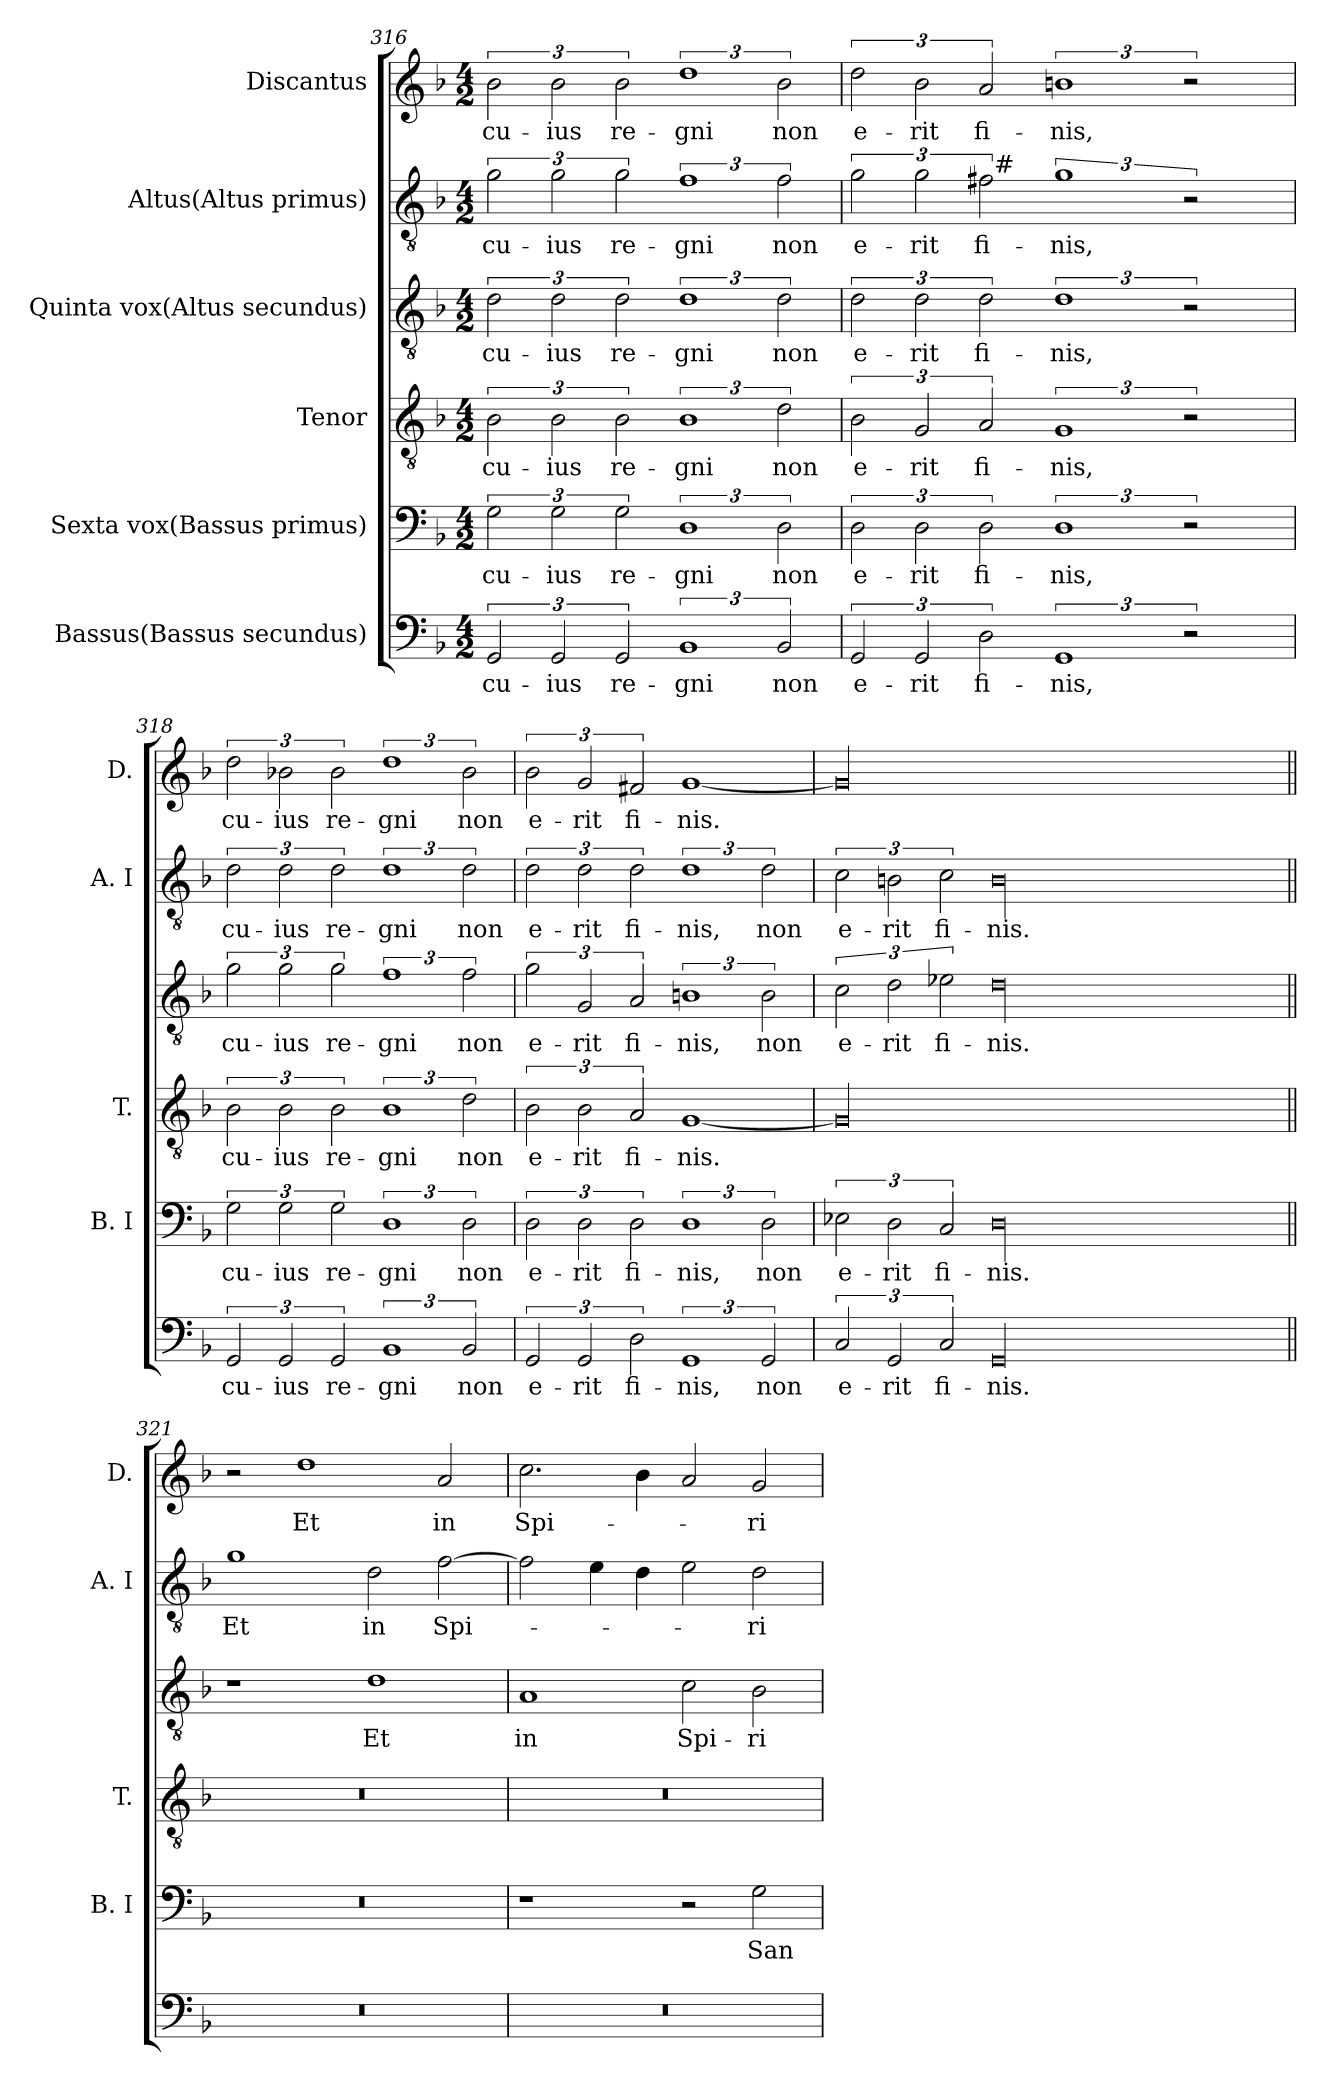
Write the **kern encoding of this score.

**kern	**text	**kern	**text	**kern	**text	**kern	**text	**kern	**text	**kern	**text
*part6	*part6	*part5	*part5	*part4	*part4	*part3	*part3	*part2	*part2	*part1	*part1
*staff6	*staff6	*staff5	*staff5	*staff4	*staff4	*staff3	*staff3	*staff2	*staff2	*staff1	*staff1
*I"Bassus(Bassus secundus)	*	*I"Sexta vox(Bassus primus)	*	*I"Tenor	*	*I"Quinta vox(Altus secundus)	*	*I"Altus(Altus primus)	*	*I"Discantus	*
*	*	*I'B. I	*	*I'T.	*	*	*	*I'A. I	*	*I'D.	*
*clefF4	*	*clefF4	*	*clefGv2	*	*clefGv2	*	*clefGv2	*	*clefG2	*
*	*	*	*	*ITrd7c12	*	*ITrd7c12	*	*ITrd7c12	*	*	*
*k[b-]	*	*k[b-]	*	*k[b-]	*	*k[b-]	*	*k[b-]	*	*k[b-]	*
*d:	*	*d:	*	*d:	*	*d:	*	*d:	*	*d:	*
*M4/2	*	*M4/2	*	*M4/2	*	*M4/2	*	*M4/2	*	*M4/2	*
=316	=316	=316	=316	=316	=316	=316	=316	=316	=316	=316	=316
!	!LO:LY:b	!	!LO:LY:b	!	!LO:LY:b	!	!LO:LY:b	!	!LO:LY:b	!	!LO:LY:b
3GG/	cu-	3G\	cu-	3BB-\	cu-	3D\	cu-	3G\	cu-	3b-\	cu-
!	!LO:LY:b	!	!LO:LY:b	!	!LO:LY:b	!	!LO:LY:b	!	!LO:LY:b	!	!LO:LY:b
3GG/	-ius	3G\	-ius	3BB-\	-ius	3D\	-ius	3G\	-ius	3b-\	-ius
!	!LO:LY:b	!	!LO:LY:b	!	!LO:LY:b	!	!LO:LY:b	!	!LO:LY:b	!	!LO:LY:b
3GG/	re-	3G\	re-	3BB-\	re-	3D\	re-	3G\	re-	3b-\	re-
!	!LO:LY:b	!	!LO:LY:b	!	!LO:LY:b	!	!LO:LY:b	!	!LO:LY:b	!	!LO:LY:b
3%2BB-	-gni	3%2D	-gni	3%2BB-	-gni	3%2D	-gni	3%2F	-gni	3%2dd	-gni
!	!LO:LY:b	!	!LO:LY:b	!	!LO:LY:b	!	!LO:LY:b	!	!LO:LY:b	!	!LO:LY:b
3BB-/	non	3D\	non	3D\	non	3D\	non	3F\	non	3b-\	non
=317	=317	=317	=317	=317	=317	=317	=317	=317	=317	=317	=317
!	!LO:LY:b	!	!LO:LY:b	!	!LO:LY:b	!	!LO:LY:b	!	!LO:LY:b	!	!LO:LY:b
*	*	*	*	*	*	*	*	*^	*	*	*
3GG/	e-	3D\	e-	3BB-\	e-	3D\	e-	3G\	3%2ryy	e-	3dd\	e-
!	!LO:LY:b	!	!LO:LY:b	!	!LO:LY:b	!	!LO:LY:b	!	!	!LO:LY:b	!	!LO:LY:b
3GG/	-rit	3D\	-rit	3GG/	-rit	3D\	-rit	3G\	.	-rit	3b-\	-rit
!	!LO:LY:b	!	!LO:LY:b	!	!LO:LY:b	!	!LO:LY:b	!	!	!LO:LY:b	!	!LO:LY:b
3D\	fi-	3D\	fi-	3AA/	fi-	3D\	fi-	3F#\	48.ryy	fi-	3a/	fi-
!	!	!	!	!	!	!	!	!	!LO:TX:a:t=#	!	!	!
.	.	.	.	.	.	.	.	.	3%2ryy	.	.	.
!	!LO:LY:b	!	!LO:LY:b	!	!LO:LY:b	!	!LO:LY:b	!	!	!LO:LY:b	!	!LO:LY:b
3%2GG	-nis,	3%2D	-nis,	3%2GG	-nis,	3%2D	-nis,	3%2G	.	-nis,	3%2bn	-nis,
.	.	.	.	.	.	.	.	.	3ryy	.	.	.
3r	.	3r	.	3r	.	3r	.	3r	.	.	3r	.
.	.	.	.	.	.	.	.	.	6ryy	.	.	.
.	.	.	.	.	.	.	.	.	12ryy	.	.	.
.	.	.	.	.	.	.	.	.	24ryy	.	.	.
.	.	.	.	.	.	.	.	.	96ryy	.	.	.
!!LO:LB:g=z
=318	=318	=318	=318	=318	=318	=318	=318	=318	=318	=318	=318	=318
!	!LO:LY:b	!	!LO:LY:b	!	!LO:LY:b	!	!LO:LY:b	!	!	!LO:LY:b	!	!LO:LY:b
*	*	*	*	*	*	*	*	*v	*v	*	*	*
3GG/	cu-	3G\	cu-	3BB-\	cu-	3G\	cu-	3D\	cu-	3dd\	cu-
!	!LO:LY:b	!	!LO:LY:b	!	!LO:LY:b	!	!LO:LY:b	!	!LO:LY:b	!	!LO:LY:b
3GG/	-ius	3G\	-ius	3BB-\	-ius	3G\	-ius	3D\	-ius	3b-X\	-ius
!	!LO:LY:b	!	!LO:LY:b	!	!LO:LY:b	!	!LO:LY:b	!	!LO:LY:b	!	!LO:LY:b
3GG/	re-	3G\	re-	3BB-\	re-	3G\	re-	3D\	re-	3b-\	re-
!	!LO:LY:b	!	!LO:LY:b	!	!LO:LY:b	!	!LO:LY:b	!	!LO:LY:b	!	!LO:LY:b
3%2BB-	-gni	3%2D	-gni	3%2BB-	-gni	3%2F	-gni	3%2D	-gni	3%2dd	-gni
!	!LO:LY:b	!	!LO:LY:b	!	!LO:LY:b	!	!LO:LY:b	!	!LO:LY:b	!	!LO:LY:b
3BB-/	non	3D\	non	3D\	non	3F\	non	3D\	non	3b-\	non
=319	=319	=319	=319	=319	=319	=319	=319	=319	=319	=319	=319
!	!LO:LY:b	!	!LO:LY:b	!	!LO:LY:b	!	!LO:LY:b	!	!LO:LY:b	!	!LO:LY:b
3GG/	e-	3D\	e-	3BB-\	e-	3G\	e-	3D\	e-	3b-\	e-
!	!LO:LY:b	!	!LO:LY:b	!	!LO:LY:b	!	!LO:LY:b	!	!LO:LY:b	!	!LO:LY:b
3GG/	-rit	3D\	-rit	3BB-\	-rit	3GG/	-rit	3D\	-rit	3g/	-rit
!	!LO:LY:b	!	!LO:LY:b	!	!LO:LY:b	!	!LO:LY:b	!	!LO:LY:b	!	!LO:LY:b
3D\	fi-	3D\	fi-	3AA/	fi-	3AA/	fi-	3D\	fi-	3f#X/	fi-
!	!LO:LY:b	!	!LO:LY:b	!	!LO:LY:b	!	!LO:LY:b	!	!LO:LY:b	!	!LO:LY:b
3%2GG	-nis,	3%2D	-nis,	[<1GG	-nis.	3%2BBn	-nis,	3%2D	-nis,	[<1g	-nis.
!	!LO:LY:b	!	!LO:LY:b	!	!	!	!LO:LY:b	!	!LO:LY:b	!	!
3GG/	non	3D\	non	.	.	3BB\	non	3D\	non	.	.
=320	=320	=320	=320	=320	=320	=320	=320	=320	=320	=320	=320
!	!LO:LY:b	!	!LO:LY:b	!	!	!	!LO:LY:b	!	!LO:LY:b	!	!
3C/	e-	3E-X\	e-	00GG]	.	3C\	e-	3C\	e-	00g]	.
!	!LO:LY:b	!	!LO:LY:b	!	!	!	!LO:LY:b	!	!LO:LY:b	!	!
3GG/	-rit	3D\	-rit	.	.	3D\	-rit	3BBn\	-rit	.	.
!	!LO:LY:b	!	!LO:LY:b	!	!	!	!LO:LY:b	!	!LO:LY:b	!	!
3C/	fi-	3C/	fi-	.	.	3E-X\	fi-	3C\	fi-	.	.
!	!LO:LY:b	!	!LO:LY:b	!	!	!	!LO:LY:b	!	!LO:LY:b	!	!
00GG	-nis.	00D	-nis.	.	.	00D	-nis.	00BB	-nis.	.	.
.	.	.	.	1ryy	.	.	.	.	.	1ryy	.
!!LO:PB:g=z
=321||	=321||	=321||	=321||	=321||	=321||	=321||	=321||	=321||	=321||	=321||	=321||
!LO:N:vis=1	!	!LO:N:vis=1	!	!LO:N:vis=1	!	!	!	!	!LO:LY:b	!	!
0r	.	0r	.	0r	.	1r	.	1G	Et	2r	.
!	!	!	!	!	!	!	!	!	!	!	!LO:LY:b
.	.	.	.	.	.	.	.	.	.	1dd	Et
!	!	!	!	!	!	!	!LO:LY:b	!	!LO:LY:b	!	!
.	.	.	.	.	.	1D	Et	2D\	in	.	.
!	!	!	!	!	!	!	!	!	!LO:LY:b	!	!LO:LY:b
.	.	.	.	.	.	.	.	[>2F\	Spi-	2a/	in
=322	=322	=322	=322	=322	=322	=322	=322	=322	=322	=322	=322
!LO:N:vis=1	!	!	!	!LO:N:vis=1	!	!	!LO:LY:b	!	!	!	!LO:LY:b
0r	.	1r	.	0r	.	1AA	in	2F\]	.	2.cc\	Spi-
.	.	.	.	.	.	.	.	4E\	.	.	.
.	.	.	.	.	.	.	.	4D\	.	4b-\	.
!	!	!	!	!	!	!	!LO:LY:b	!	!	!	!
.	.	2r	.	.	.	2C\	Spi-	2E\	.	2a/	.
!	!	!	!LO:LY:b	!	!	!	!LO:LY:b	!	!LO:LY:b	!	!LO:LY:b
.	.	2G\	San-	.	.	2BB-\	-ri-	2D\	-ri-	2g/	-ri-
=	=	=	=	=	=	=	=	=	=	=	=
*-	*-	*-	*-	*-	*-	*-	*-	*-	*-	*-	*-
